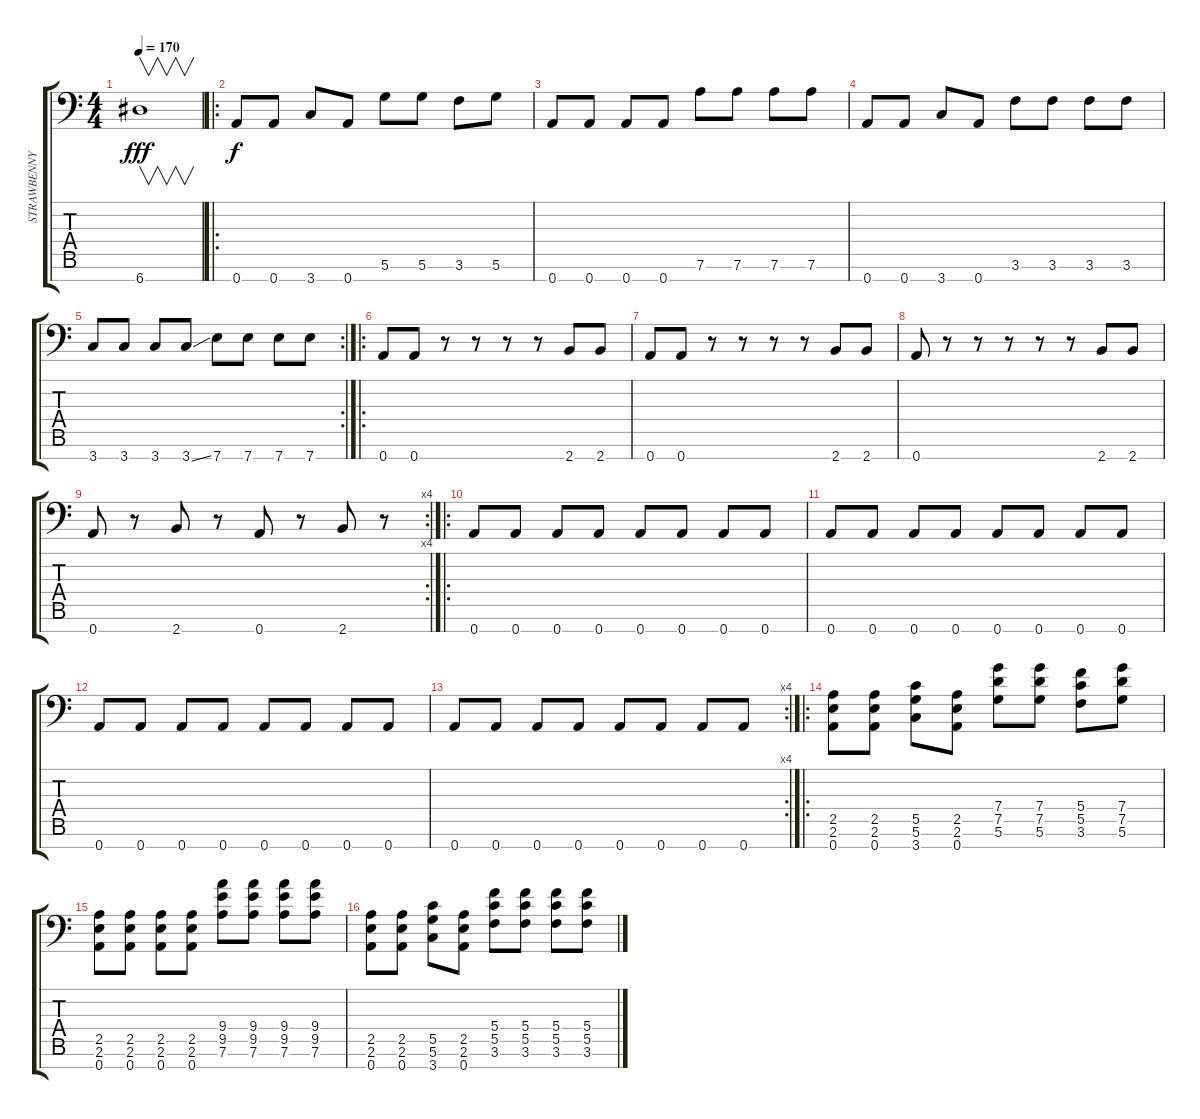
\track ("STRAWBENNY" "STRAWBENNY") {instrument slapbass1}
\staff {score tabs}
\tuning (D4 A3 F3 C3 G2 D2 A1) {hide}
\ts (4 4)
\tempo 170
\clef f4
\ks c
6.7.1{v dy fff} |
\ro
0.7.8{dy f} 0.7.8 3.7.8 0.7.8 5.6.8 5.6.8 3.6.8 5.6.8 |
0.7.8 0.7.8 0.7.8 0.7.8 7.6.8 7.6.8 7.6.8 7.6.8 |
0.7.8 0.7.8 3.7.8 0.7.8 3.6.8 3.6.8 3.6.8 3.6.8 |
\rc 2
3.7.8 3.7.8 3.7.8 3.7{ss}.8 7.7.8 7.7.8 7.7.8 7.7.8 |
\ro
0.7.8 0.7.8 r.8 r.8 r.8 r.8 2.7.8 2.7.8 |
0.7.8 0.7.8 r.8 r.8 r.8 r.8 2.7.8 2.7.8 |
0.7.8 r.8 r.8 r.8 r.8 r.8 2.7.8 2.7.8 |
\rc 4
0.7.8 r.8 2.7.8 r.8 0.7.8 r.8 2.7.8 r.8 |
\ro
0.7.8 0.7.8 0.7.8 0.7.8 0.7.8 0.7.8 0.7.8 0.7.8 |
0.7.8 0.7.8 0.7.8 0.7.8 0.7.8 0.7.8 0.7.8 0.7.8 |
0.7.8 0.7.8 0.7.8 0.7.8 0.7.8 0.7.8 0.7.8 0.7.8 |
\rc 4
0.7.8 0.7.8 0.7.8 0.7.8 0.7.8 0.7.8 0.7.8 0.7.8 |
\ro
(2.5 2.6 0.7).8{instrument electricbassfinger} (2.5 2.6 0.7).8 (5.5 5.6 3.7).8 (2.5 2.6 0.7).8 (7.4 7.5 5.6).8 (7.4 7.5 5.6).8 (5.4 5.5 3.6).8 (7.4 7.5 5.6).8 |
(2.5 2.6 0.7).8 (2.5 2.6 0.7).8 (2.5 2.6 0.7).8 (2.5 2.6 0.7).8 (9.4 9.5 7.6).8 (9.4 9.5 7.6).8 (9.4 9.5 7.6).8 (9.4 9.5 7.6).8 |
(2.5 2.6 0.7).8 (2.5 2.6 0.7).8 (5.5 5.6 3.7).8 (2.5 2.6 0.7).8 (5.4 5.5 3.6).8 (5.4 5.5 3.6).8 (5.4 5.5 3.6).8 (5.4 5.5 3.6).8
